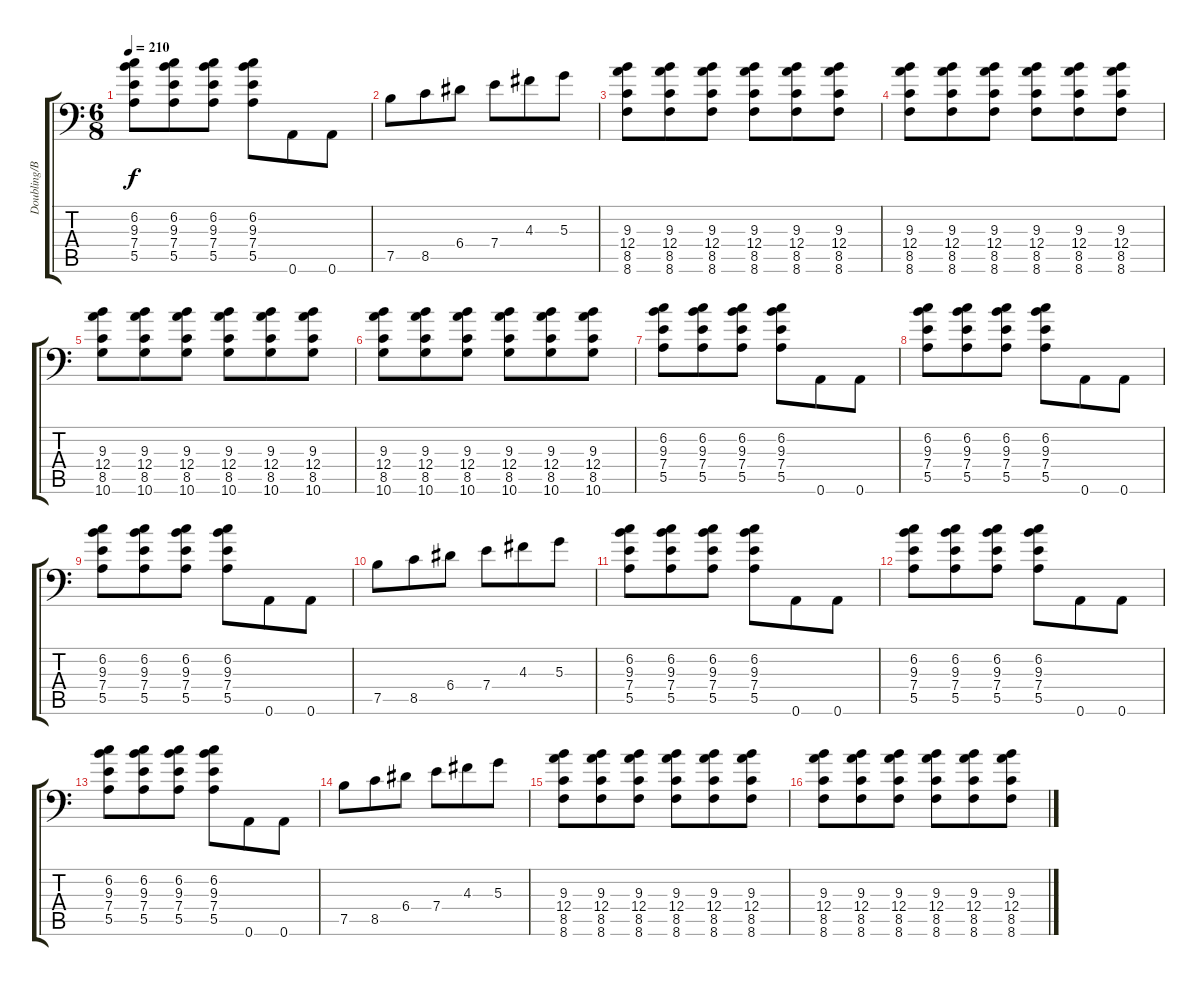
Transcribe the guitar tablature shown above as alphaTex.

\track ("Doubling/Backup" "Doubling/B") {instrument electricguitarclean}
\staff {score tabs}
\tuning (B3 Gb3 D3 A2 E2 A1) {hide}
\ts (6 8)
\tempo 210
\clef f4
\ks c
(6.2 9.3 7.4 5.5).8{dy f} (6.2 9.3 7.4 5.5).8 (6.2 9.3 7.4 5.5).8 (6.2 9.3 7.4 5.5).8 0.6.8 0.6.8 |
7.5.8 8.5.8 6.4.8 7.4.8 4.3.8 5.3.8 |
(9.3 12.4 8.5 8.6).8 (9.3 12.4 8.5 8.6).8 (9.3 12.4 8.5 8.6).8 (9.3 12.4 8.5 8.6).8 (9.3 12.4 8.5 8.6).8 (9.3 12.4 8.5 8.6).8 |
(9.3 12.4 8.5 8.6).8 (9.3 12.4 8.5 8.6).8 (9.3 12.4 8.5 8.6).8 (9.3 12.4 8.5 8.6).8 (9.3 12.4 8.5 8.6).8 (9.3 12.4 8.5 8.6).8 |
(9.3 12.4 8.5 10.6).8 (9.3 12.4 8.5 10.6).8 (9.3 12.4 8.5 10.6).8 (9.3 12.4 8.5 10.6).8 (9.3 12.4 8.5 10.6).8 (9.3 12.4 8.5 10.6).8 |
(9.3 12.4 8.5 10.6).8 (9.3 12.4 8.5 10.6).8 (9.3 12.4 8.5 10.6).8 (9.3 12.4 8.5 10.6).8 (9.3 12.4 8.5 10.6).8 (9.3 12.4 8.5 10.6).8 |
(6.2 9.3 7.4 5.5).8 (6.2 9.3 7.4 5.5).8 (6.2 9.3 7.4 5.5).8 (6.2 9.3 7.4 5.5).8 0.6.8 0.6.8 |
(6.2 9.3 7.4 5.5).8 (6.2 9.3 7.4 5.5).8 (6.2 9.3 7.4 5.5).8 (6.2 9.3 7.4 5.5).8 0.6.8 0.6.8 |
(6.2 9.3 7.4 5.5).8 (6.2 9.3 7.4 5.5).8 (6.2 9.3 7.4 5.5).8 (6.2 9.3 7.4 5.5).8 0.6.8 0.6.8 |
7.5.8 8.5.8 6.4.8 7.4.8 4.3.8 5.3.8 |
(6.2 9.3 7.4 5.5).8 (6.2 9.3 7.4 5.5).8 (6.2 9.3 7.4 5.5).8 (6.2 9.3 7.4 5.5).8 0.6.8 0.6.8 |
(6.2 9.3 7.4 5.5).8 (6.2 9.3 7.4 5.5).8 (6.2 9.3 7.4 5.5).8 (6.2 9.3 7.4 5.5).8 0.6.8 0.6.8 |
(6.2 9.3 7.4 5.5).8 (6.2 9.3 7.4 5.5).8 (6.2 9.3 7.4 5.5).8 (6.2 9.3 7.4 5.5).8 0.6.8 0.6.8 |
7.5.8 8.5.8 6.4.8 7.4.8 4.3.8 5.3.8 |
(9.3 12.4 8.5 8.6).8 (9.3 12.4 8.5 8.6).8 (9.3 12.4 8.5 8.6).8 (9.3 12.4 8.5 8.6).8 (9.3 12.4 8.5 8.6).8 (9.3 12.4 8.5 8.6).8 |
(9.3 12.4 8.5 8.6).8 (9.3 12.4 8.5 8.6).8 (9.3 12.4 8.5 8.6).8 (9.3 12.4 8.5 8.6).8 (9.3 12.4 8.5 8.6).8 (9.3 12.4 8.5 8.6).8
